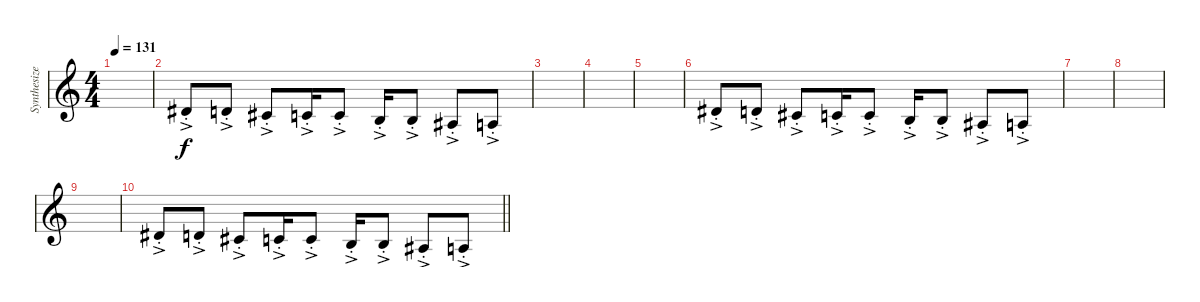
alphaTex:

\track ("Synthesizer" "Synthesize") {instrument pad2warm}
\staff {score}
\tuning (E4 B3 G3 D3 A2 E2 B1) {hide}
\ts (4 4)
\tempo 131
\clef g2
\ks c
|
4.2{ac st}.8 3.2{ac st}.8 2.2{ac st}.8 1.2{ac st}.16 1.2{ac st}.8 0.2{ac st}.16 0.2{ac st}.8 3.3{ac st}.8 2.3{ac st}.8 |
|
|
|
4.2{ac st}.8 3.2{ac st}.8 2.2{ac st}.8 1.2{ac st}.16 1.2{ac st}.8 0.2{ac st}.16 0.2{ac st}.8 3.3{ac st}.8 2.3{ac st}.8 |
|
|
|
\barLineRight lightlight
4.2{ac st}.8 3.2{ac st}.8 2.2{ac st}.8 1.2{ac st}.16 1.2{ac st}.8 0.2{ac st}.16 0.2{ac st}.8 3.3{ac st}.8 2.3{ac st}.8
